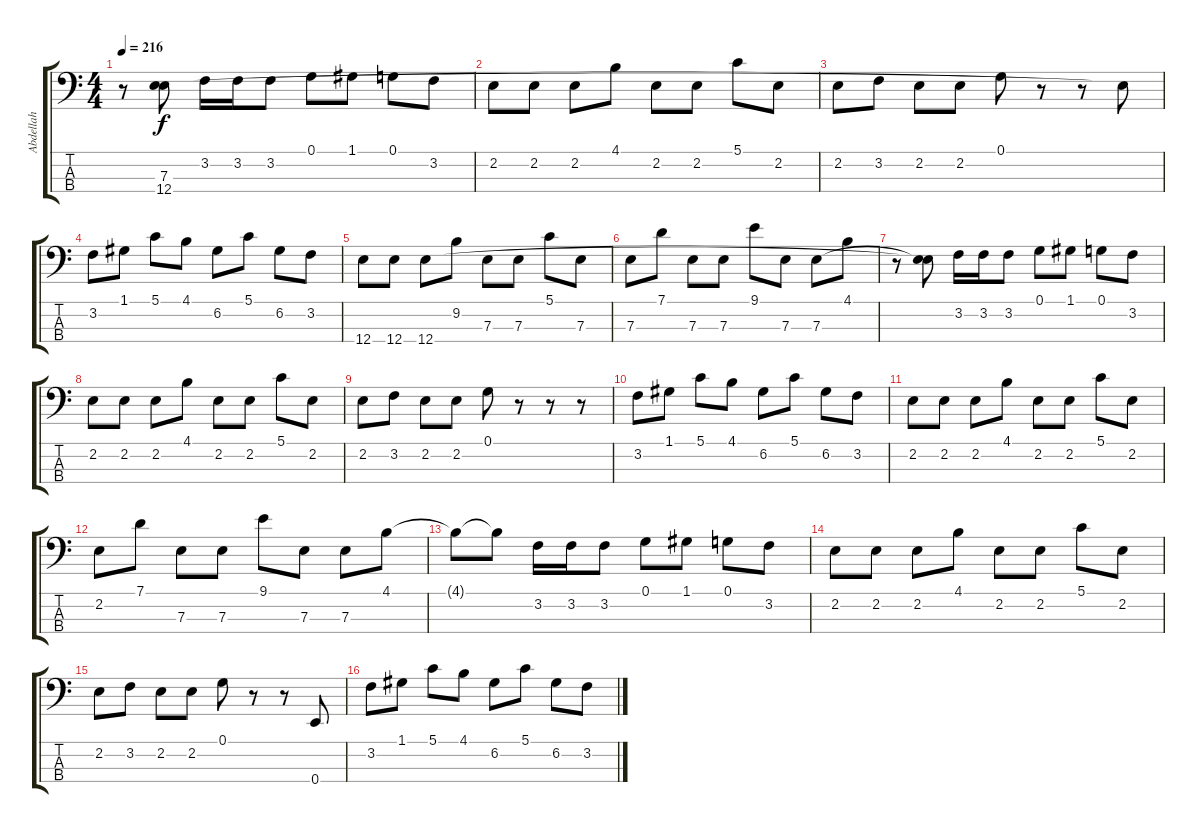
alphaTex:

\track ("Abdellah" "Abdellah") {instrument fretlessbass}
\staff {score tabs}
\tuning (G2 D2 A1 E1) {hide}
\ts (4 4)
\tempo 216
\clef f4
\ks c
r.8{dy f} (7.3{t} 12.4{t}).8 3.2.16 3.2.16 3.2.8 0.1.8 1.1.8 0.1.8 3.2.8 |
2.2.8 2.2.8 2.2.8 4.1.8 2.2.8 2.2.8 5.1.8 2.2.8 |
2.2.8 3.2.8 2.2.8 2.2.8 0.1.8 r.8 r.8 12.4{t}.8 |
3.2.8 1.1.8 5.1.8 4.1.8 6.2.8 5.1.8 6.2.8 3.2.8 |
12.4.8 12.4.8 12.4.8 9.2.8 7.3.8 7.3.8 5.1.8 7.3.8 |
7.3.8 7.1.8 7.3.8 7.3.8 9.1.8 7.3.8 7.3.8 4.1.8 |
r.8 (7.3{t} 12.4{t}).8 3.2.16 3.2.16 3.2.8 0.1.8 1.1.8 0.1.8 3.2.8 |
2.2.8 2.2.8 2.2.8 4.1.8 2.2.8 2.2.8 5.1.8 2.2.8 |
2.2.8 3.2.8 2.2.8 2.2.8 0.1.8 r.8 r.8 r.8 |
3.2.8 1.1.8 5.1.8 4.1.8 6.2.8 5.1.8 6.2.8 3.2.8 |
2.2.8 2.2.8 2.2.8 4.1.8 2.2.8 2.2.8 5.1.8 2.2.8 |
2.2.8 7.1.8 7.3.8 7.3.8 9.1.8 7.3.8 7.3.8 4.1.8 |
4.1{t}.8 4.1{t}.8 3.2.16 3.2.16 3.2.8 0.1.8 1.1.8 0.1.8 3.2.8 |
2.2.8 2.2.8 2.2.8 4.1.8 2.2.8 2.2.8 5.1.8 2.2.8 |
2.2.8 3.2.8 2.2.8 2.2.8 0.1.8 r.8 r.8 0.4.8 |
3.2.8 1.1.8 5.1.8 4.1.8 6.2.8 5.1.8 6.2.8 3.2.8
